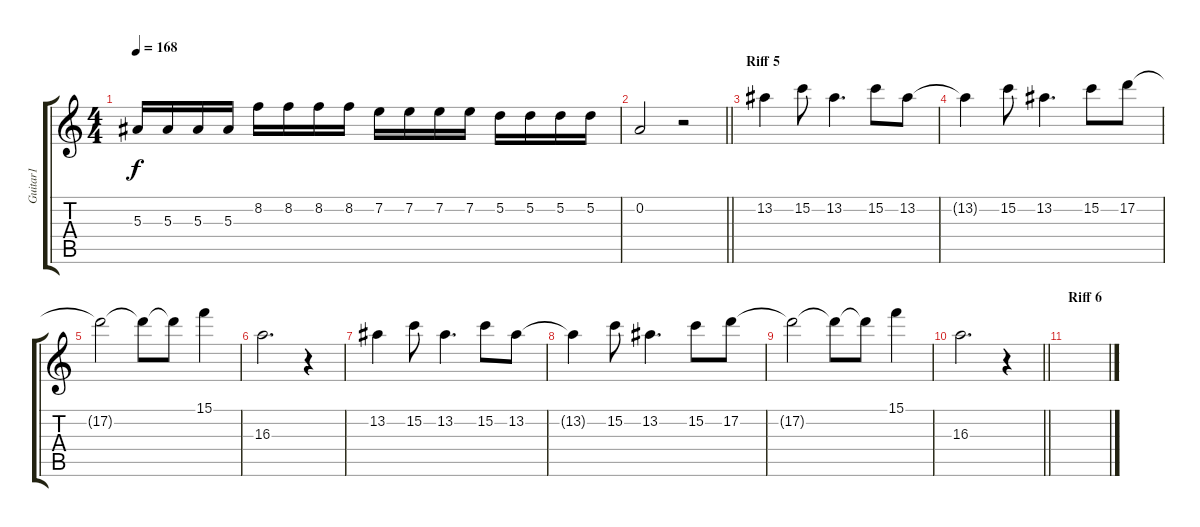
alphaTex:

\track ("Guitar1" "Guitar1") {instrument distortionguitar}
\staff {score tabs}
\tuning (D4 A3 F3 C3 G2 D2) {hide}
\ts (4 4)
\tempo 168
\clef g2
\ks c
5.3.16{dy f} 5.3.16 5.3.16 5.3.16 8.2.16 8.2.16 8.2.16 8.2.16 7.2.16 7.2.16 7.2.16 7.2.16 5.2.16 5.2.16 5.2.16 5.2.16 |
\barLineRight lightlight
0.2.2 r.2 |
\section ("" "Riff 5")
13.2.4 15.2.8 13.2.4{d} 15.2.8 13.2.8 |
13.2{t}.4 15.2.8 13.2.4{d} 15.2.8 17.2.8 |
17.2{t}.2 17.2{t}.8 17.2{t}.8 15.1.4 |
16.3.2{d} r.4 |
13.2.4 15.2.8 13.2.4{d} 15.2.8 13.2.8 |
13.2{t}.4 15.2.8 13.2.4{d} 15.2.8 17.2.8 |
17.2{t}.2 17.2{t}.8 17.2{t}.8 15.1.4 |
\barLineRight lightlight
16.3.2{d} r.4 |
\section ("" "Riff 6")
